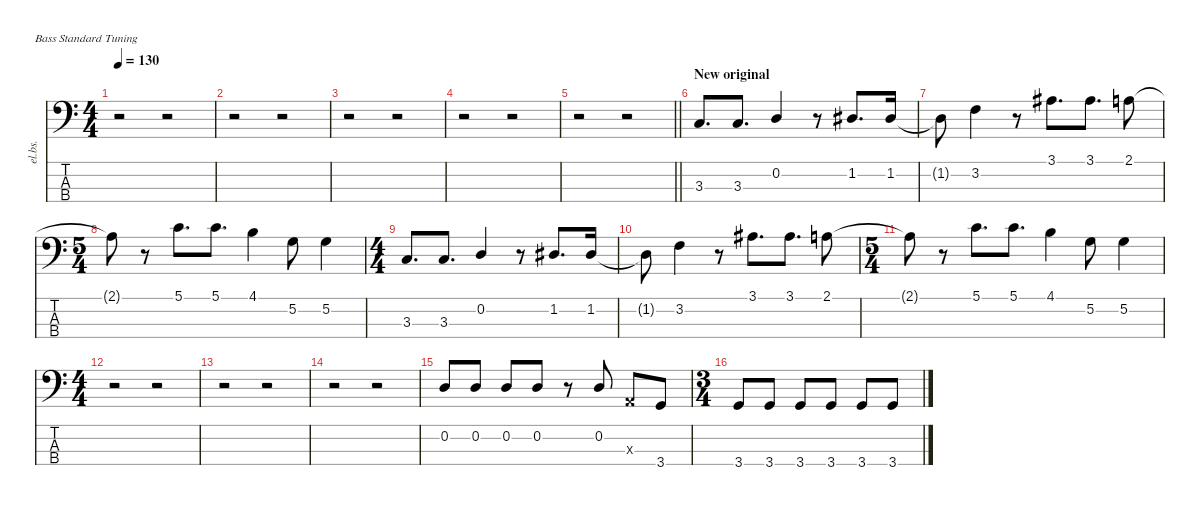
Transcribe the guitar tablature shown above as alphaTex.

\defaultSystemsLayout 4
\hideDynamics
\bracketExtendMode nobrackets
\otherSystemsTrackNameOrientation horizontal
\track ("Chipon" "el.bs.") {instrument electricbassfinger}
\staff {score tabs}
\tuning (G2 D2 A1 E1)
\ts (4 4)
\tempo 130
\clef f4
\ks c
r.2{dy ff beam Down} r.2{beam Down} |
r.2{beam Down} r.2{beam Down} |
r.2{beam Down} r.2{beam Down} |
r.2{beam Down} r.2{beam Down} |
\barLineRight lightlight
r.2{beam Down} r.2{beam Down} |
\section ("" "New original")
3.3.8{d dy f beam Up} 3.3.8{d beam Up} 0.2.4{beam Up} r.8{beam Up} 1.2{acc #}.8{d beam Up} 1.2{acc #}.16{beam Up} |
1.2{t acc #}.8{beam Down} 3.2.4{beam Down} r.8{beam Down} 3.1{acc #}.8{d beam Down} 3.1{acc #}.8{d beam Down} 2.1.8{beam Down} |
\ts (5 4)
\beaming (8 2 2 2 4)
2.1{t}.8{beam Down} r.8{beam Down} 5.1.8{d beam Down} 5.1.8{d beam Down} 4.1.4{beam Down} 5.2.8{beam Down} 5.2.4{beam Down} |
\ts (4 4)
\beaming (8 2 2 2 2)
3.3.8{d beam Up} 3.3.8{d beam Up} 0.2.4{beam Up} r.8{beam Up} 1.2{acc #}.8{d beam Up} 1.2{acc #}.16{beam Up} |
1.2{t acc #}.8{beam Down} 3.2.4{beam Down} r.8{beam Down} 3.1{acc #}.8{d beam Down} 3.1{acc #}.8{d beam Down} 2.1.8{beam Down} |
\ts (5 4)
\beaming (8 2 2 2 4)
2.1{t}.8{beam Down} r.8{beam Down} 5.1.8{d beam Down} 5.1.8{d beam Down} 4.1.4{beam Down} 5.2.8{beam Down} 5.2.4{beam Down} |
\ts (4 4)
\beaming (8 2 2 2 2)
r.2{beam Down} r.2{beam Down} |
r.2{beam Down} r.2{beam Down} |
r.2{beam Down} r.2{beam Down} |
0.2.8{beam Up} 0.2.8{beam Up} 0.2.8{beam Up} 0.2.8{beam Up} r.8{beam Up} 0.2.8{beam Up} 0.3{x}.8{beam Up} 3.4.8{beam Up} |
\ts (3 4)
\beaming (8 2 2 2)
3.4.8{beam Up} 3.4.8{beam Up} 3.4.8{beam Up} 3.4.8{beam Up} 3.4.8{beam Up} 3.4.8{beam Up}
